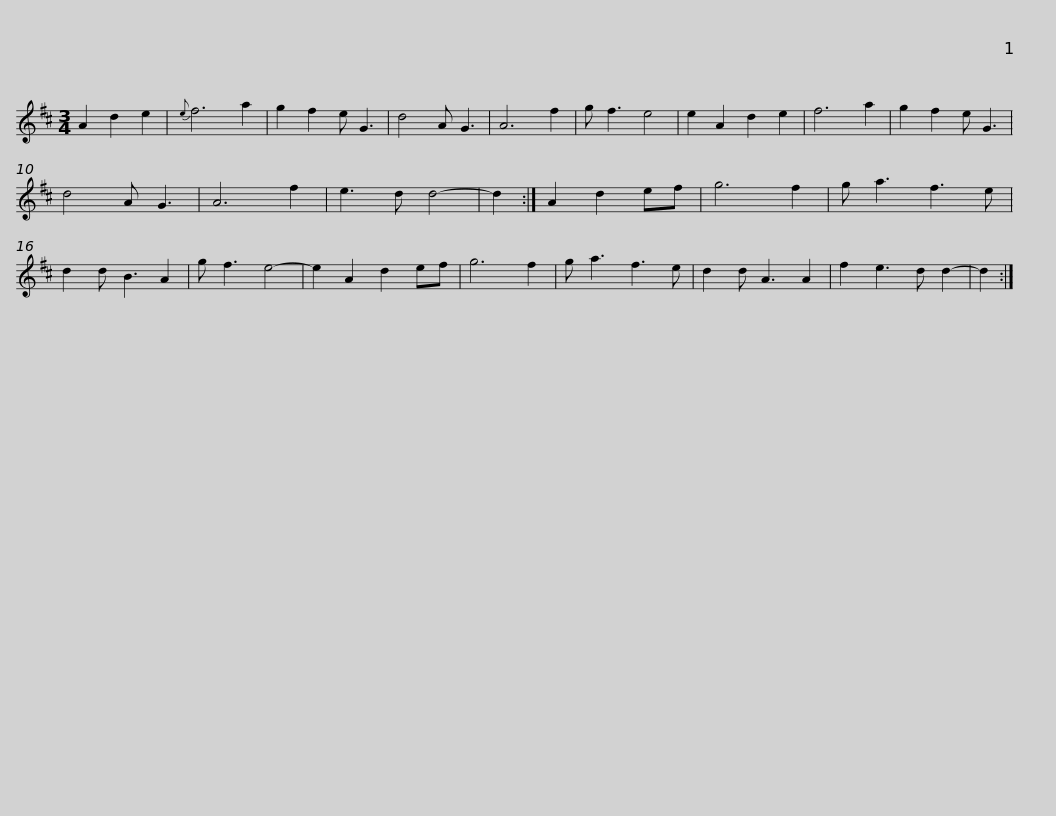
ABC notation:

X:1
L:1/8
M:3/4
I:linebreak $
K:D
V:1 treble
V:1
 A2 d2 e2 |{e} f6 a2 | g2 f2 e G3 | d4 A G3 | A6 f2 | %5
 g f3 e4 |$ e2 A2 d2 e2 | f6 a2 | g2 f2 e G3 | d4 A G3 | %10
 A6 f2 | e3 d d4- | d2 :|$ A2 d2 ef | g6 f2 | %15
 g a3 f3 e | d2 d B3 A2 | g f3 e4- | e2 A2 d2 ef |$ g6 f2 | %20
 g a3 f3 e | d2 d A3 A2 | f2 e3 d d2- | d2 :| %24
